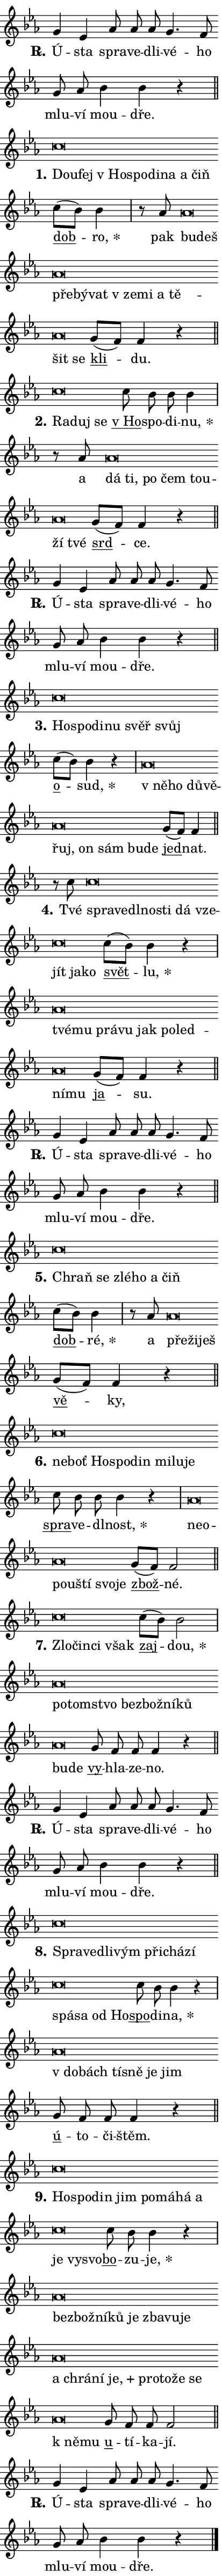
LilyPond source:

\version "2.24.0"
\header { tagline = "" }
\paper {
  indent = 0\cm
  top-margin = 0\cm
  right-margin = 0.13\cm % to fit lyric hyphens
  bottom-margin = 0\cm
  left-margin = 0\cm
  paper-width = 7\cm
  page-breaking = #ly:one-page-breaking
  system-system-spacing.basic-distance = #11
  score-system-spacing.basic-distance = #11
  ragged-last = ##f
}


%% Author: Thomas Morley
%% https://lists.gnu.org/archive/html/lilypond-user/2020-05/msg00002.html
#(define (line-position grob)
"Returns position of @var[grob} in current system:
   @code{'start}, if at first time-step
   @code{'end}, if at last time-step
   @code{'middle} otherwise
"
  (let* ((col (ly:item-get-column grob))
         (ln (ly:grob-object col 'left-neighbor))
         (rn (ly:grob-object col 'right-neighbor))
         (col-to-check-left (if (ly:grob? ln) ln col))
         (col-to-check-right (if (ly:grob? rn) rn col))
         (break-dir-left
           (and
             (ly:grob-property col-to-check-left 'non-musical #f)
             (ly:item-break-dir col-to-check-left)))
         (break-dir-right
           (and
             (ly:grob-property col-to-check-right 'non-musical #f)
             (ly:item-break-dir col-to-check-right))))
        (cond ((eqv? 1 break-dir-left) 'start)
              ((eqv? -1 break-dir-right) 'end)
              (else 'middle))))

#(define (tranparent-at-line-position vctor)
  (lambda (grob)
  "Relying on @code{line-position} select the relevant enry from @var{vctor}.
Used to determine transparency,"
    (case (line-position grob)
      ((end) (not (vector-ref vctor 0)))
      ((middle) (not (vector-ref vctor 1)))
      ((start) (not (vector-ref vctor 2))))))

noteHeadBreakVisibility =
#(define-music-function (break-visibility)(vector?)
"Makes @code{NoteHead}s transparent relying on @var{break-visibility}"
#{
  \override NoteHead.transparent =
    #(tranparent-at-line-position break-visibility)
#})

#(define delete-ledgers-for-transparent-note-heads
  (lambda (grob)
    "Reads whether a @code{NoteHead} is transparent.
If so this @code{NoteHead} is removed from @code{'note-heads} from
@var{grob}, which is supposed to be @code{LedgerLineSpanner}.
As a result ledgers are not printed for this @code{NoteHead}"
    (let* ((nhds-array (ly:grob-object grob 'note-heads))
           (nhds-list
             (if (ly:grob-array? nhds-array)
                 (ly:grob-array->list nhds-array)
                 '()))
           ;; Relies on the transparent-property being done before
           ;; Staff.LedgerLineSpanner.after-line-breaking is executed.
           ;; This is fragile ...
           (to-keep
             (remove
               (lambda (nhd)
                 (ly:grob-property nhd 'transparent #f))
               nhds-list)))
      ;; TODO find a better method to iterate over grob-arrays, similiar
      ;; to filter/remove etc for lists
      ;; For now rebuilt from scratch
      (set! (ly:grob-object grob 'note-heads)  '())
      (for-each
        (lambda (nhd)
          (ly:pointer-group-interface::add-grob grob 'note-heads nhd))
        to-keep))))

squashNotes = {
  \override NoteHead.X-extent = #'(-0.2 . 0.2)
  \override NoteHead.Y-extent = #'(-0.75 . 0)
  \override NoteHead.stencil =
    #(lambda (grob)
       (let ((pos (ly:grob-property grob 'staff-position)))
         (begin
           (if (< pos -7) (display "ERROR: Lower brevis then expected\n") (display "OK: Expected brevis position\n"))
           (if (<= pos -6) ly:text-interface::print ly:note-head::print))))
}
unSquashNotes = {
  \revert NoteHead.X-extent
  \revert NoteHead.Y-extent
  \revert NoteHead.stencil
}

hideNotes = \noteHeadBreakVisibility #begin-of-line-visible
unHideNotes = \noteHeadBreakVisibility #all-visible

% work-around for resetting accidentals
% https://lilypond.org/doc/v2.23/Documentation/notation/displaying-rhythms#unmetered-music
cadenzaMeasure = {
  \cadenzaOff
  \partial 1024 s1024
  \cadenzaOn
}

#(define-markup-command (accent layout props text) (markup?)
  "Underline accented syllable"
  (interpret-markup layout props
    #{\markup \override #'(offset . 4.3) \underline { #text }#}))

responsum = \markup \concat {
  "R" \hspace #-1.05 \path #0.1 #'((moveto 0 0.07) (lineto 0.9 0.8)) \hspace #0.05 "."
}

spaceSize = #0.6828661417322834 % exact space size for TeX Gyre Schola

\layout {
  \context {
    \Staff
    \remove "Time_signature_engraver"
    \override LedgerLineSpanner.after-line-breaking = #delete-ledgers-for-transparent-note-heads
  }
  \context {
    \Lyrics {
      \override LyricSpace.minimum-distance = \spaceSize
      \override LyricText.font-name = #"TeX Gyre Schola"
      \override LyricText.font-size = 1
      \override StanzaNumber.font-name = #"TeX Gyre Schola Bold"
      \override StanzaNumber.font-size = 1
    }
  }
  \context {
    \Score 
    \override NoteHead.text =
      #(lambda (grob) 
        (let ((pos (ly:grob-property grob 'staff-position)))
          #{\markup {
            \combine
              \halign #-0.55 \raise #(if (= pos -6) 0 0.5) \override #'(thickness . 2) \draw-line #'(3.2 . 0)
              \musicglyph "noteheads.sM1"
          }#}))
  }
}

% magnetic-lyrics.ily
%
%   written by
%     Jean Abou Samra <jean@abou-samra.fr>
%     Werner Lemberg <wl@gnu.org>
%
%   adapted by
%     Jiri Hon <jiri.hon@gmail.com>
%
% Version 2022-Apr-15

% https://www.mail-archive.com/lilypond-user@gnu.org/msg149350.html

#(define (Left_hyphen_pointer_engraver context)
   "Collect syllable-hyphen-syllable occurrences in lyrics and store
them in properties.  This engraver only looks to the left.  For
example, if the lyrics input is @code{foo -- bar}, it does the
following.

@itemize @bullet
@item
Set the @code{text} property of the @code{LyricHyphen} grob between
@q{foo} and @q{bar} to @code{foo}.

@item
Set the @code{left-hyphen} property of the @code{LyricText} grob with
text @q{foo} to the @code{LyricHyphen} grob between @q{foo} and
@q{bar}.
@end itemize

Use this auxiliary engraver in combination with the
@code{lyric-@/text::@/apply-@/magnetic-@/offset!} hook."
   (let ((hyphen #f)
         (text #f))
     (make-engraver
      (acknowledgers
       ((lyric-syllable-interface engraver grob source-engraver)
        (set! text grob)))
      (end-acknowledgers
       ((lyric-hyphen-interface engraver grob source-engraver)
        ;(when (not (grob::has-interface grob 'lyric-space-interface))
          (set! hyphen grob)));)
      ((stop-translation-timestep engraver)
       (when (and text hyphen)
         (ly:grob-set-object! text 'left-hyphen hyphen))
       (set! text #f)
       (set! hyphen #f)))))

#(define (lyric-text::apply-magnetic-offset! grob)
   "If the space between two syllables is less than the value in
property @code{LyricText@/.details@/.squash-threshold}, move the right
syllable to the left so that it gets concatenated with the left
syllable.

Use this function as a hook for
@code{LyricText@/.after-@/line-@/breaking} if the
@code{Left_@/hyphen_@/pointer_@/engraver} is active."
   (let ((hyphen (ly:grob-object grob 'left-hyphen #f)))
     (when hyphen
       (let ((left-text (ly:spanner-bound hyphen LEFT)))
         (when (grob::has-interface left-text 'lyric-syllable-interface)
           (let* ((common (ly:grob-common-refpoint grob left-text X))
                  (this-x-ext (ly:grob-extent grob common X))
                  (left-x-ext
                   (begin
                     ;; Trigger magnetism for left-text.
                     (ly:grob-property left-text 'after-line-breaking)
                     (ly:grob-extent left-text common X)))
                  ;; `delta` is the gap width between two syllables.
                  (delta (- (interval-start this-x-ext)
                            (interval-end left-x-ext)))
                  (details (ly:grob-property grob 'details))
                  (threshold (assoc-get 'squash-threshold details 0.2)))
             (when (< delta threshold)
               (let* (;; We have to manipulate the input text so that
                      ;; ligatures crossing syllable boundaries are not
                      ;; disabled.  For languages based on the Latin
                      ;; script this is essentially a beautification.
                      ;; However, for non-Western scripts it can be a
                      ;; necessity.
                      (lt (ly:grob-property left-text 'text))
                      (rt (ly:grob-property grob 'text))
                      (is-space (grob::has-interface hyphen 'lyric-space-interface))
                      (space (if is-space " " ""))
                      (extra-delta (if is-space spaceSize 0))
                      ;; Append new syllable.
                      (ltrt-space (if (and (string? lt) (string? rt))
                                (string-append lt space rt)
                                (make-concat-markup (list lt space rt))))
                      ;; Right-align `ltrt` to the right side.
                      (ltrt-space-markup (grob-interpret-markup
                               grob
                               (make-translate-markup
                                (cons (interval-length this-x-ext) 0)
                                (make-right-align-markup ltrt-space)))))
                 (begin
                   ;; Don't print `left-text`.
                   (ly:grob-set-property! left-text 'stencil #f)
                   ;; Set text and stencil (which holds all collected
                   ;; syllables so far) and shift it to the left.
                   (ly:grob-set-property! grob 'text ltrt-space)
                   (ly:grob-set-property! grob 'stencil ltrt-space-markup)
                   (ly:grob-translate-axis! grob (- (- delta extra-delta)) X))))))))))


#(define (lyric-hyphen::displace-bounds-first grob)
   ;; Make very sure this callback isn't triggered too early.
   (let ((left (ly:spanner-bound grob LEFT))
         (right (ly:spanner-bound grob RIGHT)))
     (ly:grob-property left 'after-line-breaking)
     (ly:grob-property right 'after-line-breaking)
     (ly:lyric-hyphen::print grob)))

squashThreshold = #0.4

\layout {
  \context {
    \Lyrics
    \consists #Left_hyphen_pointer_engraver
    \override LyricText.after-line-breaking =
      #lyric-text::apply-magnetic-offset!
    \override LyricHyphen.stencil = #lyric-hyphen::displace-bounds-first
    \override LyricText.details.squash-threshold = \squashThreshold
    \override LyricHyphen.minimum-distance = 0
    \override LyricHyphen.minimum-length = \squashThreshold
  }
}

squashText = \override LyricText.details.squash-threshold = 9999
unSquashText = \override LyricText.details.squash-threshold = \squashThreshold

leftText = \override LyricText.self-alignment-X = #LEFT
unLeftText = \revert LyricText.self-alignment-X

starOffset = #(lambda (grob) 
                (let ((x_offset (ly:self-alignment-interface::aligned-on-x-parent grob)))
                  (if (= x_offset 0) 0 (+ x_offset 1.2))))

star = #(define-music-function (syllable)(string?)
"Append star separator at the end of a syllable"
#{
  \once \override LyricText.X-offset = #starOffset
  \lyricmode { \markup {
    #syllable
    \override #'((font-name . "TeX Gyre Schola Bold")) \hspace #0.2 \lower #0.65 \larger "*"
  } }
#})

starAccent = #(define-music-function (syllable)(string?)
"Append star separator at the end of a syllable and make accent"
#{
  \once \override LyricText.X-offset = #starOffset
  \lyricmode { \markup {
    \accent #syllable
    \override #'((font-name . "TeX Gyre Schola Bold")) \hspace #0.2 \lower #0.65 \larger "*"
  } }
#})

breath = #(define-music-function (syllable)(string?)
"Append breathing indicator at the end of a syllable"
#{
  \lyricmode { \markup { #syllable "+" } }
#})

optionalBreath = #(define-music-function (syllable)(string?)
"Append optional breathing indicator at the end of a syllable"
#{
  \lyricmode { \markup { #syllable "(+)" } }
#})


\score {
    <<
        \new Voice = "melody" { \cadenzaOn \key es \major \relative { g'4 es as8 as as \bar "" g4. f8 \bar "" g as bes4 bes r \cadenzaMeasure \bar "||" \break } }
        \new Lyrics \lyricsto "melody" { \lyricmode { \set stanza = \responsum
Ú -- sta spra -- ve -- dli -- vé -- ho mlu -- ví mou -- dře. } }
    >>
    \layout {}
}

\score {
    <<
        \new Voice = "melody" { \cadenzaOn \key es \major \relative { \squashNotes c''\breve*1/16 \hideNotes \breve*1/16 \bar "" \breve*1/16 \bar "" \breve*1/16 \bar "" \breve*1/16 \bar "" \breve*1/16 \bar "" \breve*1/16 \breve*1/16 \bar "" \unHideNotes \unSquashNotes \bar "" c8[( bes)] bes4 \cadenzaMeasure \bar "|" r8 as8 \squashNotes as\breve*1/16 \hideNotes \breve*1/16 \bar "" \breve*1/16 \bar "" \breve*1/16 \bar "" \breve*1/16 \bar "" \breve*1/16 \bar "" \breve*1/16 \bar "" \breve*1/16 \bar "" \breve*1/16 \bar "" \breve*1/16 \breve*1/16 \bar "" \unHideNotes \unSquashNotes \bar "" g8[( f)] f4 r \cadenzaMeasure \bar "||" \break } }
        \new Lyrics \lyricsto "melody" { \lyricmode { \set stanza = "1."
\leftText Dou -- \squashText fej "v Ho" -- spo -- di -- na a čiň \unLeftText \unSquashText \markup \accent dob -- \star ro, pak \leftText bu -- \squashText deš pře -- bý -- vat "v ze" -- mi a tě -- šit se \unLeftText \unSquashText \markup \accent kli -- du. } }
    >>
    \layout {}
}

\score {
    <<
        \new Voice = "melody" { \cadenzaOn \key es \major \relative { \squashNotes c''\breve*1/16 \hideNotes \breve*1/16 \breve*1/16 \bar "" \unHideNotes \unSquashNotes \bar "" c8 bes bes bes4 \cadenzaMeasure \bar "|" r8 as8 \squashNotes as\breve*1/16 \hideNotes \breve*1/16 \bar "" \breve*1/16 \bar "" \breve*1/16 \bar "" \breve*1/16 \bar "" \breve*1/16 \breve*1/16 \bar "" \unHideNotes \unSquashNotes \bar "" g8[( f)] f4 r \cadenzaMeasure \bar "||" \break } }
        \new Lyrics \lyricsto "melody" { \lyricmode { \set stanza = "2."
\leftText Ra -- \squashText duj se \unLeftText \unSquashText \markup \accent "v Ho" -- spo -- di -- \star nu, a \leftText dá \squashText ti, po čem tou -- ží tvé \unLeftText \unSquashText \markup \accent srd -- ce. } }
    >>
    \layout {}
}

\score {
    <<
        \new Voice = "melody" { \cadenzaOn \key es \major \relative { g'4 es as8 as as \bar "" g4. f8 \bar "" g as bes4 bes r \cadenzaMeasure \bar "||" \break } }
        \new Lyrics \lyricsto "melody" { \lyricmode { \set stanza = \responsum
Ú -- sta spra -- ve -- dli -- vé -- ho mlu -- ví mou -- dře. } }
    >>
    \layout {}
}

\score {
    <<
        \new Voice = "melody" { \cadenzaOn \key es \major \relative { \squashNotes c''\breve*1/16 \hideNotes \breve*1/16 \bar "" \breve*1/16 \bar "" \breve*1/16 \bar "" \breve*1/16 \breve*1/16 \bar "" \unHideNotes \unSquashNotes \bar "" c8[( bes)] bes4 r \cadenzaMeasure \bar "|" \squashNotes as\breve*1/16 \hideNotes \breve*1/16 \bar "" \breve*1/16 \bar "" \breve*1/16 \bar "" \breve*1/16 \bar "" \breve*1/16 \bar "" \breve*1/16 \bar "" \breve*1/16 \breve*1/16 \bar "" \unHideNotes \unSquashNotes \bar "" g8[( f)] f4 \cadenzaMeasure \bar "||" \break } }
        \new Lyrics \lyricsto "melody" { \lyricmode { \set stanza = "3."
\leftText Ho -- \squashText spo -- di -- nu svěř svůj \unLeftText \unSquashText \markup \accent o -- \star sud, \leftText "v ně" -- \squashText ho dů -- vě -- řuj, on sám bu -- de \unLeftText \unSquashText \markup \accent jed -- nat. } }
    >>
    \layout {}
}

\score {
    <<
        \new Voice = "melody" { \cadenzaOn \key es \major \relative { r8 c''8 \squashNotes c\breve*1/16 \hideNotes \breve*1/16 \bar "" \breve*1/16 \bar "" \breve*1/16 \bar "" \breve*1/16 \bar "" \breve*1/16 \bar "" \breve*1/16 \bar "" \breve*1/16 \bar "" \breve*1/16 \breve*1/16 \bar "" \unHideNotes \unSquashNotes \bar "" c8[( bes)] bes4 r \cadenzaMeasure \bar "|" \squashNotes as\breve*1/16 \hideNotes \breve*1/16 \bar "" \breve*1/16 \bar "" \breve*1/16 \bar "" \breve*1/16 \bar "" \breve*1/16 \bar "" \breve*1/16 \bar "" \breve*1/16 \breve*1/16 \bar "" \unHideNotes \unSquashNotes \bar "" g8[( f)] f4 r \cadenzaMeasure \bar "||" \break } }
        \new Lyrics \lyricsto "melody" { \lyricmode { \set stanza = "4."
Tvé \leftText spra -- \squashText ve -- dl -- no -- sti dá vze -- jít ja -- ko \unLeftText \unSquashText \markup \accent svět -- \star lu, \leftText tvé -- \squashText mu prá -- vu jak po -- led -- ní -- mu \unLeftText \unSquashText \markup \accent ja -- su. } }
    >>
    \layout {}
}

\score {
    <<
        \new Voice = "melody" { \cadenzaOn \key es \major \relative { g'4 es as8 as as \bar "" g4. f8 \bar "" g as bes4 bes r \cadenzaMeasure \bar "||" \break } }
        \new Lyrics \lyricsto "melody" { \lyricmode { \set stanza = \responsum
Ú -- sta spra -- ve -- dli -- vé -- ho mlu -- ví mou -- dře. } }
    >>
    \layout {}
}

\score {
    <<
        \new Voice = "melody" { \cadenzaOn \key es \major \relative { \squashNotes c''\breve*1/16 \hideNotes \breve*1/16 \bar "" \breve*1/16 \bar "" \breve*1/16 \bar "" \breve*1/16 \breve*1/16 \bar "" \unHideNotes \unSquashNotes \bar "" c8[( bes)] bes4 \cadenzaMeasure \bar "|" r8 as8 \squashNotes as\breve*1/16 \hideNotes \breve*1/16 \breve*1/16 \bar "" \unHideNotes \unSquashNotes \bar "" g8[( f)] f4 r \cadenzaMeasure \bar "||" \break } }
        \new Lyrics \lyricsto "melody" { \lyricmode { \set stanza = "5."
\leftText Chraň \squashText se zlé -- ho a čiň \unLeftText \unSquashText \markup \accent dob -- \star ré, a \leftText pře -- \squashText ži -- ješ \unLeftText \unSquashText \markup \accent vě -- ky, } }
    >>
    \layout {}
}

\score {
    <<
        \new Voice = "melody" { \cadenzaOn \key es \major \relative { \squashNotes c''\breve*1/16 \hideNotes \breve*1/16 \bar "" \breve*1/16 \bar "" \breve*1/16 \bar "" \breve*1/16 \bar "" \breve*1/16 \bar "" \breve*1/16 \breve*1/16 \bar "" \unHideNotes \unSquashNotes \bar "" c8 bes bes bes4 r \cadenzaMeasure \bar "|" \squashNotes as\breve*1/16 \hideNotes \breve*1/16 \bar "" \breve*1/16 \bar "" \breve*1/16 \bar "" \breve*1/16 \breve*1/16 \bar "" \unHideNotes \unSquashNotes \bar "" g8[( f)] f2 \cadenzaMeasure \bar "||" \break } }
        \new Lyrics \lyricsto "melody" { \lyricmode { \set stanza = "6."
\leftText ne -- \squashText boť Ho -- spo -- din mi -- lu -- je \unLeftText \unSquashText \markup \accent spra -- ve -- dl -- \star nost, \leftText ne -- \squashText o -- pou -- ští svo -- je \unLeftText \unSquashText \markup \accent zbož -- né. } }
    >>
    \layout {}
}

\score {
    <<
        \new Voice = "melody" { \cadenzaOn \key es \major \relative { \squashNotes c''\breve*1/16 \hideNotes \breve*1/16 \bar "" \breve*1/16 \breve*1/16 \bar "" \unHideNotes \unSquashNotes \bar "" c8[( bes)] bes2 \cadenzaMeasure \bar "|" \squashNotes as\breve*1/16 \hideNotes \breve*1/16 \bar "" \breve*1/16 \bar "" \breve*1/16 \bar "" \breve*1/16 \bar "" \breve*1/16 \bar "" \breve*1/16 \bar "" \breve*1/16 \breve*1/16 \bar "" \unHideNotes \unSquashNotes \bar "" g8 f f f4 r \cadenzaMeasure \bar "||" \break } }
        \new Lyrics \lyricsto "melody" { \lyricmode { \set stanza = "7."
\leftText Zlo -- \squashText čin -- ci však \unLeftText \unSquashText \markup \accent zaj -- \star dou, \leftText po -- \squashText tom -- stvo bez -- bož -- ní -- ků bu -- de \unLeftText \unSquashText \markup \accent vy -- hla -- ze -- no. } }
    >>
    \layout {}
}

\score {
    <<
        \new Voice = "melody" { \cadenzaOn \key es \major \relative { g'4 es as8 as as \bar "" g4. f8 \bar "" g as bes4 bes r \cadenzaMeasure \bar "||" \break } }
        \new Lyrics \lyricsto "melody" { \lyricmode { \set stanza = \responsum
Ú -- sta spra -- ve -- dli -- vé -- ho mlu -- ví mou -- dře. } }
    >>
    \layout {}
}

\score {
    <<
        \new Voice = "melody" { \cadenzaOn \key es \major \relative { \squashNotes c''\breve*1/16 \hideNotes \breve*1/16 \bar "" \breve*1/16 \bar "" \breve*1/16 \bar "" \breve*1/16 \bar "" \breve*1/16 \bar "" \breve*1/16 \bar "" \breve*1/16 \bar "" \breve*1/16 \bar "" \breve*1/16 \breve*1/16 \bar "" \unHideNotes \unSquashNotes \bar "" c8 bes bes4 r \cadenzaMeasure \bar "|" \squashNotes as\breve*1/16 \hideNotes \breve*1/16 \bar "" \breve*1/16 \bar "" \breve*1/16 \bar "" \breve*1/16 \breve*1/16 \bar "" \unHideNotes \unSquashNotes \bar "" g8 f f f4 r \cadenzaMeasure \bar "||" \break } }
        \new Lyrics \lyricsto "melody" { \lyricmode { \set stanza = "8."
\leftText Spra -- \squashText ve -- dli -- vým při -- chá -- zí spá -- sa od Ho -- \unLeftText \unSquashText \markup \accent spo -- di -- \star na, \leftText "v do" -- \squashText bách tí -- sně je jim \unLeftText \unSquashText \markup \accent ú -- to -- či -- štěm. } }
    >>
    \layout {}
}

\score {
    <<
        \new Voice = "melody" { \cadenzaOn \key es \major \relative { \squashNotes c''\breve*1/16 \hideNotes \breve*1/16 \bar "" \breve*1/16 \bar "" \breve*1/16 \bar "" \breve*1/16 \bar "" \breve*1/16 \bar "" \breve*1/16 \bar "" \breve*1/16 \bar "" \breve*1/16 \bar "" \breve*1/16 \breve*1/16 \bar "" \unHideNotes \unSquashNotes \bar "" c8 bes bes4 r \cadenzaMeasure \bar "|" \squashNotes as\breve*1/16 \hideNotes \breve*1/16 \bar "" \breve*1/16 \bar "" \breve*1/16 \bar "" \breve*1/16 \bar "" \breve*1/16 \bar "" \breve*1/16 \bar "" \breve*1/16 \bar "" \breve*1/16 \bar "" \breve*1/16 \bar "" \breve*1/16 \bar "" \breve*1/16 \bar "" \breve*1/16 \bar "" \breve*1/16 \bar "" \breve*1/16 \bar "" \breve*1/16 \bar "" \breve*1/16 \breve*1/16 \bar "" \unHideNotes \unSquashNotes \bar "" g8 f f f2 \cadenzaMeasure \bar "||" \break } }
        \new Lyrics \lyricsto "melody" { \lyricmode { \set stanza = "9."
\leftText Ho -- \squashText spo -- din jim po -- má -- há a je vy -- svo -- \unLeftText \unSquashText \markup \accent bo -- zu -- \star je, \leftText bez -- \squashText bož -- ní -- ků je zba -- vu -- je a chrá -- ní \breath "je," pro -- to -- že se "k ně" -- mu \unLeftText \unSquashText \markup \accent u -- tí -- ka -- jí. } }
    >>
    \layout {}
}

\score {
    <<
        \new Voice = "melody" { \cadenzaOn \key es \major \relative { g'4 es as8 as as \bar "" g4. f8 \bar "" g as bes4 bes r \cadenzaMeasure \bar "||" \break } \bar "|." }
        \new Lyrics \lyricsto "melody" { \lyricmode { \set stanza = \responsum
Ú -- sta spra -- ve -- dli -- vé -- ho mlu -- ví mou -- dře. } }
    >>
    \layout {}
}
